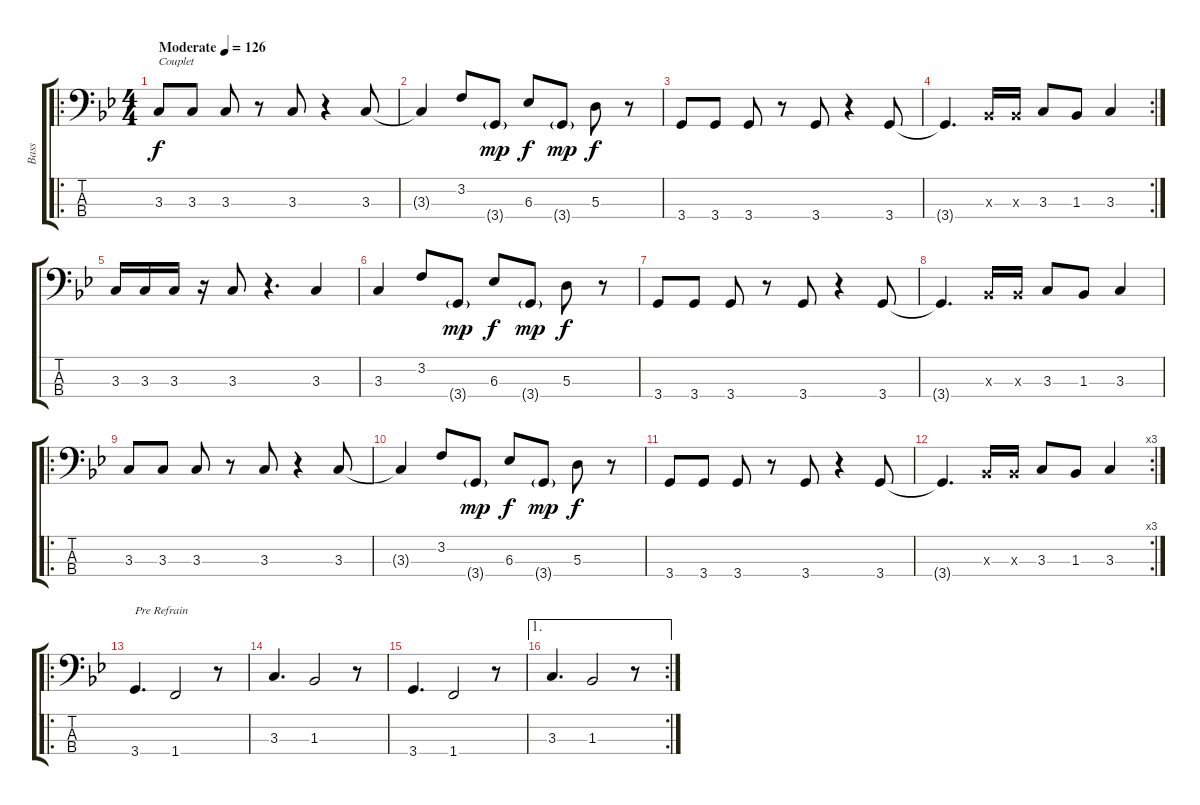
\track ("Bass" "Bass") {instrument electricbassfinger}
\staff {score tabs}
\tuning (G2 D2 A1 E1) {hide}
\ro
\ts (4 4)
\tempo (126 "Moderate")
\clef f4
\ks bb
3.3.8{txt "Couplet" dy f instrument electricbassfinger} 3.3.8 3.3.8 r.8 3.3.8 r.4 3.3.8 |
3.3{t}.4 3.2.8 3.4{g}.8{dy mp} 6.3.8{dy f} 3.4{g}.8{dy mp} 5.3.8{dy f} r.8 |
3.4.8 3.4.8 3.4.8 r.8 3.4.8 r.4 3.4.8 |
\rc 2
3.4{t}.4{d} 1.3{x}.16 1.3{x}.16 3.3.8 1.3.8 3.3.4 |
3.3.16 3.3.16 3.3.16 r.16 3.3.8 r.4{d} 3.3.4 |
3.3.4 3.2.8 3.4{g}.8{dy mp} 6.3.8{dy f} 3.4{g}.8{dy mp} 5.3.8{dy f} r.8 |
3.4.8 3.4.8 3.4.8 r.8 3.4.8 r.4 3.4.8 |
3.4{t}.4{d} 1.3{x}.16 1.3{x}.16 3.3.8 1.3.8 3.3.4 |
\ro
3.3.8 3.3.8 3.3.8 r.8 3.3.8 r.4 3.3.8 |
3.3{t}.4 3.2.8 3.4{g}.8{dy mp} 6.3.8{dy f} 3.4{g}.8{dy mp} 5.3.8{dy f} r.8 |
3.4.8 3.4.8 3.4.8 r.8 3.4.8 r.4 3.4.8 |
\rc 3
3.4{t}.4{d} 1.3{x}.16 1.3{x}.16 3.3.8 1.3.8 3.3.4 |
\ro
3.4.4{d txt "Pre Refrain"} 1.4.2 r.8 |
3.3.4{d} 1.3.2 r.8 |
3.4.4{d} 1.4.2 r.8 |
\ae 1
\rc 2
3.3.4{d} 1.3.2 r.8
